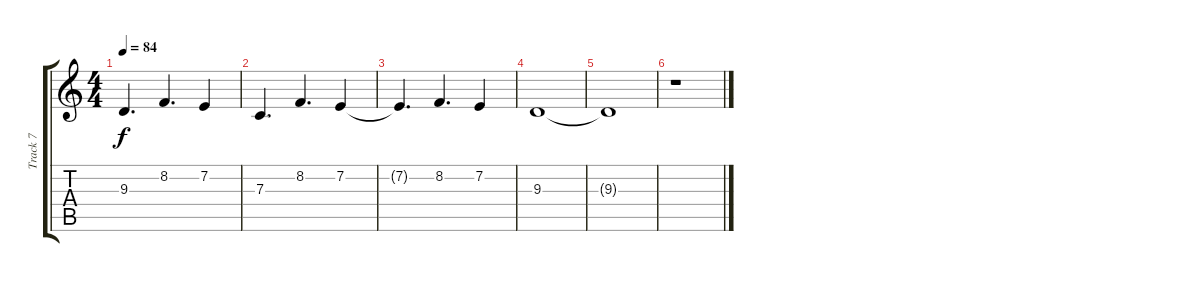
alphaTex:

\track ("Track 7" "Track 7") {instrument pad4choir}
\staff {score tabs}
\tuning (D4 A3 F3 C3 G2 C2) {hide}
\ts (4 4)
\tempo 84
\clef g2
\ks c
9.3.4{d dy f} 8.2.4{d} 7.2.4 |
7.3.4{d} 8.2.4{d} 7.2.4 |
7.2{t}.4{d} 8.2.4{d} 7.2.4 |
9.3.1 |
9.3{t}.1 |
r.1
